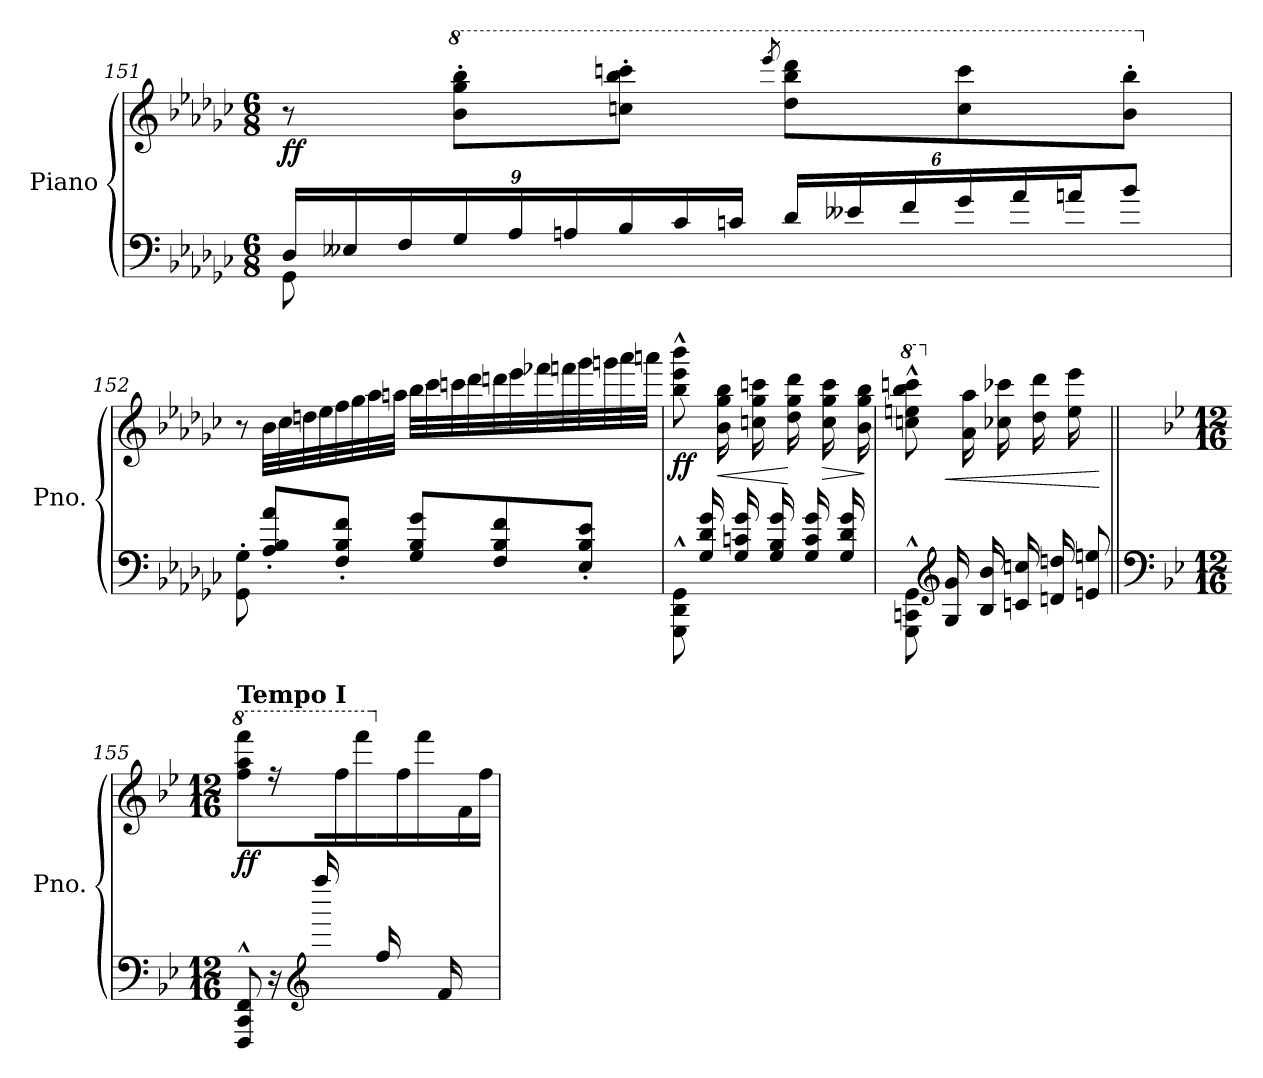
**kern	**kern	**dynam
*part1	*part1	*part1
*staff2	*staff1	*staff1/2
*I"Piano	*	*
*I'Pno.	*	*
*clefF4	*clefG2	*
*k[b-e-a-d-g-c-]	*k[b-e-a-d-g-c-]	*
*G-:	*G-:	*
*M6/8	*M6/8	*
*Xbrackettup	*	*
=151	=151	=151
*^	*	*
!	!	!	!LO:DY:b
24D-/LL	8GG-\	8r	ff
24E--X/	.	.	.
24F/	.	.	.
*	*	*8va	*
24G-/	2ryy	8bb-\' 8ggg-\' 8bbb-\'L	.
24A-/	.	.	.
24An/	.	.	.
24B-/	.	8cccn\' 8bbb-\' 8ccccn\'J	.
24c-/	.	.	.
24cn/JJ	.	.	.
.	.	8qeeee-/	.
24d-/LL	.	8ddd-\ 8bbb-\ 8dddd-\L	.
24e--X/	.	.	.
24f/	.	.	.
24g-/	.	8ccc\ 8cccc\	.
24a-/	.	.	.
24an/J	.	.	.
8b-/J	8ryy	8bb-\' 8bbb-\'J	.
!!LO:PB:g=z
=152	=152	=152	=152
*	*	*X8va	*
8ryy	8GG-\' 8G-\'	8r	.
8A-/' 8B-/' 8a-/'L	2ryy	32b-\LLL	.
.	.	32cc-\	.
.	.	32ddn\	.
.	.	32ee-\	.
8F/' 8B-/' 8f/'J	.	32ff\	.
.	.	32gg-\	.
.	.	32aa-\	.
.	.	32aan\JJJ	.
8G-/ 8B-/ 8g-/L	.	32bb-\LLL	.
.	.	32ccc-\	.
.	.	32cccn\	.
.	.	32ddd-\	.
8F/ 8B-/ 8f/	.	32dddn\	.
.	.	32eee-\	.
.	.	32fff-X\	.
.	.	32fffn\	.
8E-/' 8B-/' 8e-/'J	8ryy	32ggg-\	.
.	.	32gggn\	.
.	.	32aaa-\	.
.	.	32aaan\JJJ	.
=153	=153	=153	=153
!	!	!	!LO:DY:b
8ryy	8GGG-\^^ 8DD-\^^ 8GG-\^^	8bb-\^^ 8eee-\^^ 8bbb-\^^	ff
16G-/ 16d-/ 16g-/	2ryy	16ryy	.
!	!	!	!LO:HP:b
16ryy	.	16b-\ 16gg-\ 16bb-\	<
16G-/ 16cn/ 16g-/	.	16ryy	.
16ryy	.	16ccn\ 16gg-\ 16cccn\	.
16G-/ 16B-/ 16g-/	.	16ryy	.
16ryy	.	16dd-\ 16gg-\ 16ddd-\	[
16G-/ 16c/ 16g-/	.	16ryy	.
!	!	!	!LO:HP:b
16ryy	.	16cc\ 16gg-\ 16ccc\	>
16G-/ 16d-/ 16g-/	8ryy	16ryy	.
16ryy	.	16b-\ 16gg-\ 16bb-\	.
*v	*v	*	*
.	.	]
!!LO:LB:g=z
=154	=154	=154
*^	*	*
*	*	*8va	*
8ryy	8GGG-\^^ 8CCn\^^ 8GG-\^^	8cccn\^^ 8eeen\^^ 8bbb-\^^ 8ccccn\^^	.
*clefG2	*	*	*
*	*	*X8va	*
!	!	!	!LO:HP:b
16G-/ 16g-/	2ryy	16ryy	<
16ryy	.	16a-\ 16aa-\	.
16B-/ 16b-/	.	16ryy	.
16ryy	.	16cc-X\ 16ccc-X\	.
16cn/ 16ccn/	.	16ryy	.
16ryy	.	16dd-\ 16ddd-\	.
16dn/ 16ddn/	.	16ryy	.
16ryy	.	16ee\ 16eee-\	.
8en/ 8een/	8ryy	8ryy	.
*v	*v	*	*
.	.	[
!!LO:LB:g=z
=155||	=155||	=155||
*clefF4	*	*
*k[b-e-]	*k[b-e-]	*
*B-:	*B-:	*
*M12/16	*M12/16	*
*^	*	*
*	*	*8va	*
!	!	!LO:TX:a:B:t=Tempo I	!
!	!	!	!LO:DY:b
8.ryy	8FFF/^^ 8CC/^^ 8FF/^^	8fff\ 8aaa\ 8ffff\	ff
.	16r	16r	.
*clefG2	*	*	*
16ffff/LL	2ryy	16ryy	.
8ryy	.	16fff\	.
.	.	16ffff\JJ	.
*	*	*X8va	*
16ff/LL	.	16ryy	.
8ryy	.	16ff\	.
.	.	16fff\JJ	.
16f/LL	.	16ryy	.
8ryy	.	16f\	.
.	16ryy	16ff\JJ	.
*v	*v	*	*
=	=	=
*-	*-	*-
